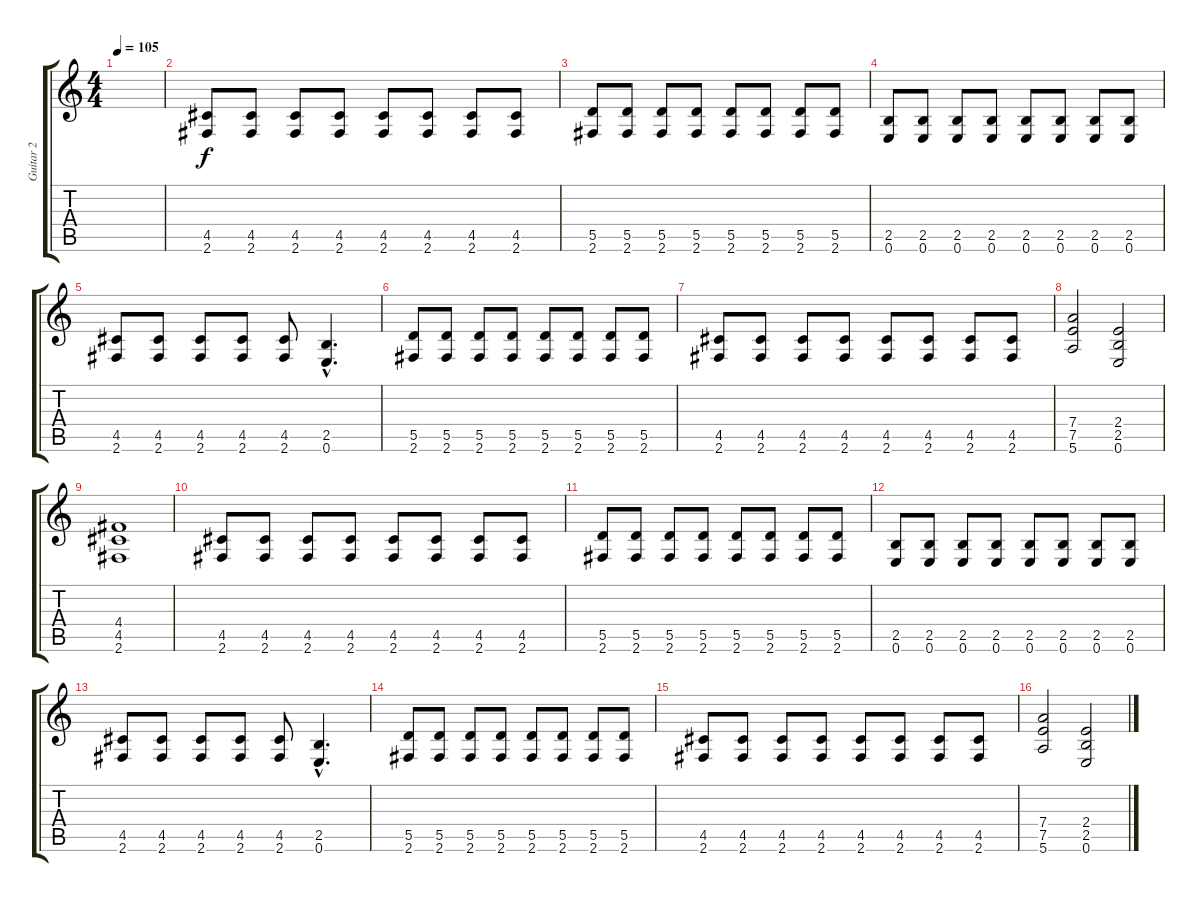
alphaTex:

\track ("Guitar 2" "Guitar 2") {instrument overdrivenguitar}
\staff {score tabs}
\tuning (E4 B3 G3 D3 A2 E2) {hide}
\ts (4 4)
\tempo 105
\clef g2
\ks c
|
(4.5 2.6).8 (4.5 2.6).8 (4.5 2.6).8 (4.5 2.6).8 (4.5 2.6).8 (4.5 2.6).8 (4.5 2.6).8 (4.5 2.6).8 |
(5.5 2.6).8 (5.5 2.6).8 (5.5 2.6).8 (5.5 2.6).8 (5.5 2.6).8 (5.5 2.6).8 (5.5 2.6).8 (5.5 2.6).8 |
(2.5 0.6).8 (2.5 0.6).8 (2.5 0.6).8 (2.5 0.6).8 (2.5 0.6).8 (2.5 0.6).8 (2.5 0.6).8 (2.5 0.6).8 |
(4.5 2.6).8 (4.5 2.6).8 (4.5 2.6).8 (4.5 2.6).8 (4.5 2.6).8 (2.5{hac} 0.6{hac}).4{d} |
(5.5 2.6).8 (5.5 2.6).8 (5.5 2.6).8 (5.5 2.6).8 (5.5 2.6).8 (5.5 2.6).8 (5.5 2.6).8 (5.5 2.6).8 |
(4.5 2.6).8 (4.5 2.6).8 (4.5 2.6).8 (4.5 2.6).8 (4.5 2.6).8 (4.5 2.6).8 (4.5 2.6).8 (4.5 2.6).8 |
(7.4 7.5 5.6).2 (2.4 2.5 0.6).2 |
(4.4 4.5 2.6).1 |
(4.5 2.6).8 (4.5 2.6).8 (4.5 2.6).8 (4.5 2.6).8 (4.5 2.6).8 (4.5 2.6).8 (4.5 2.6).8 (4.5 2.6).8 |
(5.5 2.6).8 (5.5 2.6).8 (5.5 2.6).8 (5.5 2.6).8 (5.5 2.6).8 (5.5 2.6).8 (5.5 2.6).8 (5.5 2.6).8 |
(2.5 0.6).8 (2.5 0.6).8 (2.5 0.6).8 (2.5 0.6).8 (2.5 0.6).8 (2.5 0.6).8 (2.5 0.6).8 (2.5 0.6).8 |
(4.5 2.6).8 (4.5 2.6).8 (4.5 2.6).8 (4.5 2.6).8 (4.5 2.6).8 (2.5{hac} 0.6{hac}).4{d} |
(5.5 2.6).8 (5.5 2.6).8 (5.5 2.6).8 (5.5 2.6).8 (5.5 2.6).8 (5.5 2.6).8 (5.5 2.6).8 (5.5 2.6).8 |
(4.5 2.6).8 (4.5 2.6).8 (4.5 2.6).8 (4.5 2.6).8 (4.5 2.6).8 (4.5 2.6).8 (4.5 2.6).8 (4.5 2.6).8 |
(7.4 7.5 5.6).2 (2.4 2.5 0.6).2
